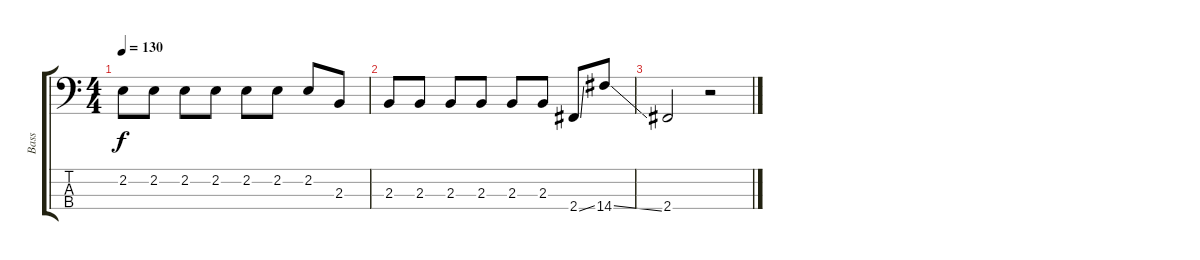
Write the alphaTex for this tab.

\track ("Bass" "Bass") {instrument electricbasspick}
\staff {score tabs}
\tuning (G2 D2 A1 E1) {hide}
\ts (4 4)
\tempo 130
\clef f4
\ks c
2.2.8{dy f} 2.2.8 2.2.8 2.2.8 2.2.8 2.2.8 2.2.8 2.3.8 |
2.3.8 2.3.8 2.3.8 2.3.8 2.3.8 2.3.8 2.4{ss}.8 14.4{ss}.8 |
2.4.2 r.2
